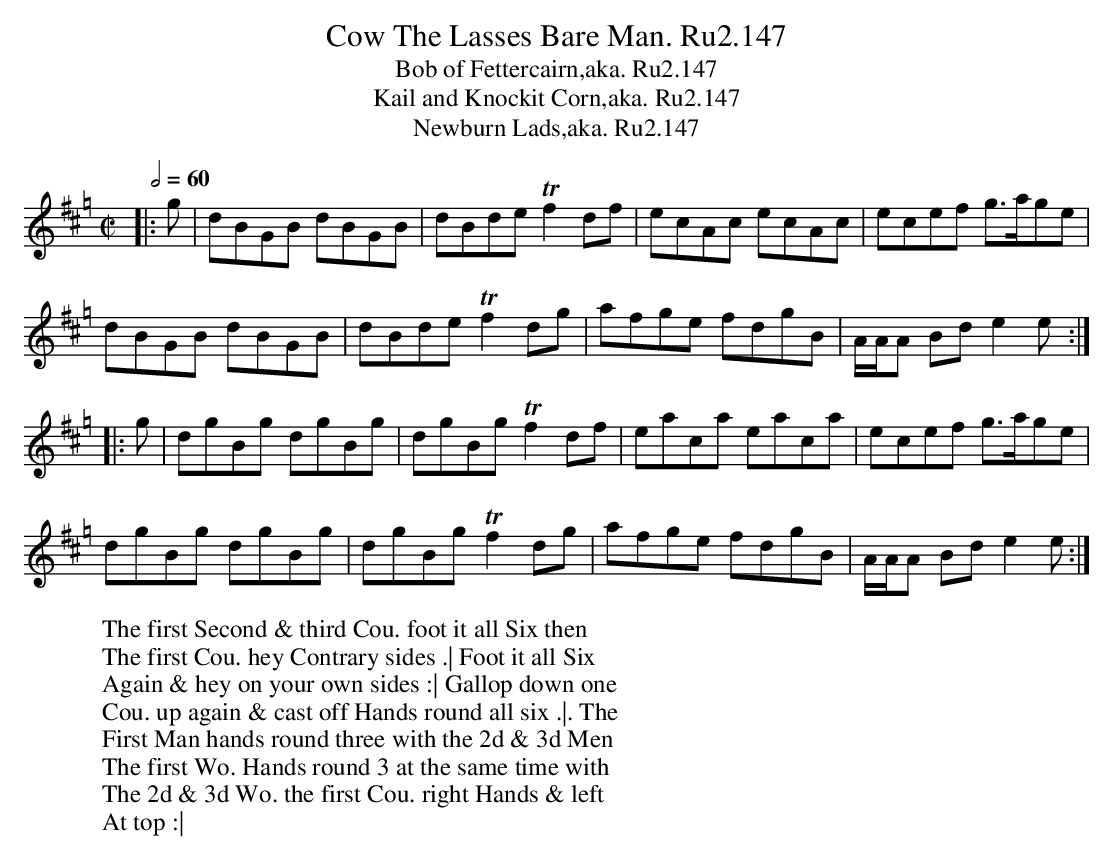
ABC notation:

X:1
T:Cow The Lasses Bare Man. Ru2.147
T:Bob of Fettercairn,aka. Ru2.147
T:Kail and Knockit Corn,aka. Ru2.147
T:Newburn Lads,aka. Ru2.147
M:C|
L:1/8
W:The first Second & third Cou. foot it all Six then
W:The first Cou. hey Contrary sides .| Foot it all Six
W:Again & hey on your own sides :| Gallop down one
W:Cou. up again & cast off Hands round all six .|. The
W:First Man hands round three with the 2d & 3d Men
W:The first Wo. Hands round 3 at the same time with
W:The 2d & 3d Wo. the first Cou. right Hands & left
W:At top :|
Q:1/2=60
K:Hp
|:g | dBGB dBGB | dBde Tf2df | ecAc ecAc | ecef g>age |
dBGB dBGB | dBde Tf2dg | afge fdgB | A/A/A Bd e2e :|
|: g | dgBg dgBg | dgBg Tf2df | eaca eaca | ecef g>age |
dgBg dgBg | dgBg Tf2dg | afge fdgB | A/A/A Bd e2e :|
